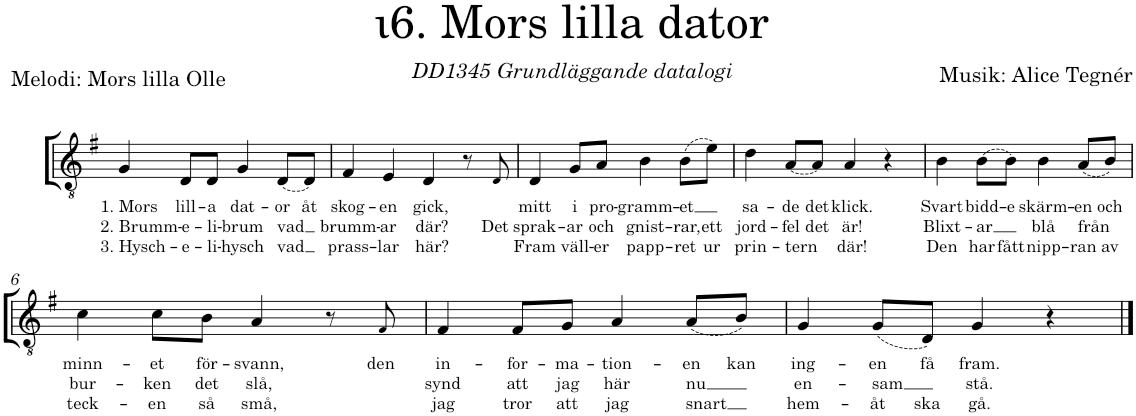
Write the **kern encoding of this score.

**kern	**text	**text	**text
*part1	*part1	*part1	*part1
*staff1	*staff1	*staff1	*staff1
*I"S A	*	*	*
*clefGv2	*	*	*
*k[f#]	*	*	*
=1	=1	=1	=1
!	!LO:LY:b	!LO:LY:b	!LO:LY:b
4G/	1. Mors	2. Brumm-	3. Hysch-
!	!LO:LY:b	!LO:LY:b	!LO:LY:b
8D/L	lill-	-e-	-e-
!	!LO:LY:b	!LO:LY:b	!LO:LY:b
8D/J	-a	-li-	-li-
!	!LO:LY:b	!LO:LY:b	!LO:LY:b
4G/	dat-	-brum	-hysch
!LO:T:dash	!LO:LY:b	!LO:LY:b	!LO:LY:b
[8D/L	-or	vad	vad
!	!LO:LY:b	!	!
8D/J]	åt	.	.
=2	=2	=2	=2
!	!LO:LY:b	!LO:LY:b	!LO:LY:b
4F#/	skog-	brumm-	prass-
!	!LO:LY:b	!LO:LY:b	!LO:LY:b
4E/	-en	-ar	-lar
!	!LO:LY:b	!LO:LY:b	!LO:LY:b
4D/	gick,	där?	här?
8r	.	.	.
!	!	!LO:LY:b	!
8D!/	.	Det	.
=3	=3	=3	=3
!	!LO:LY:b	!LO:LY:b	!LO:LY:b
4D/	mitt	sprak-	Fram
!	!LO:LY:b	!LO:LY:b	!LO:LY:b
8G/L	i	-ar	väll-
!	!LO:LY:b	!LO:LY:b	!LO:LY:b
8A/J	pro-	och	-er
!	!LO:LY:b	!LO:LY:b	!LO:LY:b
4B\	-gramm-	gnist-	papp-
!	!LO:LY:b	!LO:LY:b	!LO:LY:b
(8B\L	-et	-rar,	-ret
!	!	!LO:LY:b	!LO:LY:b
8e\J)	.	ett	ur
=4	=4	=4	=4
!	!LO:LY:b	!LO:LY:b	!LO:LY:b
4d\	sa-	jord-	prin-
!LO:T:dash	!LO:LY:b	!LO:LY:b	!LO:LY:b
[8A/L	-de	-fel	-tern
!	!LO:LY:b	!LO:LY:b	!
8A/J]	det	det	.
!	!LO:LY:b	!LO:LY:b	!LO:LY:b
4A/	klick.	är!	där!
4r	.	.	.
=5	=5	=5	=5
!	!LO:LY:b	!LO:LY:b	!LO:LY:b
4B\	Svart	Blixt-	Den
!LO:T:dash	!LO:LY:b	!LO:LY:b	!LO:LY:b
[8B\L	bidd-	-ar	har
!	!LO:LY:b	!	!LO:LY:b
8B\J]	-e	.	fått
!	!LO:LY:b	!LO:LY:b	!LO:LY:b
4B\	skärm-	blå	nipp-
!	!LO:LY:b	!LO:LY:b	!LO:LY:b
(8A/L	-en	från	-ran
!	!LO:LY:b	!	!LO:LY:b
8B/J)	och	.	av
!!LO:LB:g=z
=6	=6	=6	=6
!	!LO:LY:b	!LO:LY:b	!LO:LY:b
4c\	minn-	bur-	teck-
!	!LO:LY:b	!LO:LY:b	!LO:LY:b
8c\L	-et	-ken	-en
!	!LO:LY:b	!LO:LY:b	!LO:LY:b
8B\J	för-	det	så
!	!LO:LY:b	!LO:LY:b	!LO:LY:b
4A/	-svann,	slå,	små,
8r	.	.	.
!	!LO:LY:b	!	!
8F#!/	den	.	.
=7	=7	=7	=7
!	!LO:LY:b	!LO:LY:b	!LO:LY:b
4F#/	in-	synd	jag
!	!LO:LY:b	!LO:LY:b	!LO:LY:b
8F#/L	-for-	att	tror
!	!LO:LY:b	!LO:LY:b	!LO:LY:b
8G/J	-ma-	jag	att
!	!LO:LY:b	!LO:LY:b	!LO:LY:b
4A/	-tion-	här	jag
!	!LO:LY:b	!LO:LY:b	!LO:LY:b
(8A/L	-en	nu	snart
!	!LO:LY:b	!	!
8B/J)	kan	.	.
=8	=8	=8	=8
!	!LO:LY:b	!LO:LY:b	!LO:LY:b
4G/	ing-	en-	hem-
!	!LO:LY:b	!LO:LY:b	!LO:LY:b
(8G/L	-en	-sam	-åt
!	!LO:LY:b	!	!LO:LY:b
8D/J)	få	.	ska
!	!LO:LY:b	!LO:LY:b	!LO:LY:b
4G/	fram.	stå.	gå.
4r	.	.	.
==	==	==	==
*-	*-	*-	*-
